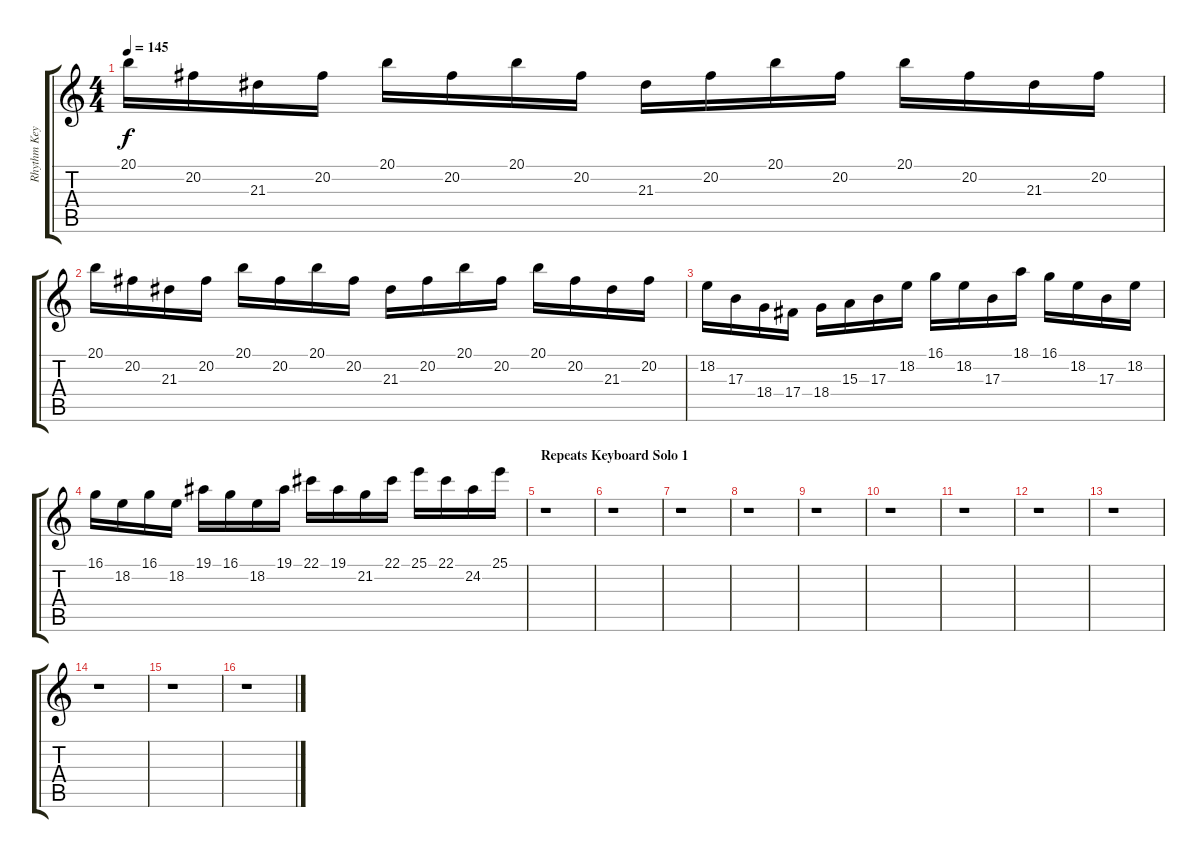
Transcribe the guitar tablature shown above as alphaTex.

\track ("Rhythm Keyboard" "Rhythm Key") {instrument pad1newage}
\staff {score tabs}
\tuning (Eb4 Bb3 Gb3 Db3 Ab2 Eb2) {hide}
\ts (4 4)
\tempo 145
\clef g2
\ks c
20.1.16{dy f} 20.2.16 21.3.16 20.2.16 20.1.16 20.2.16 20.1.16 20.2.16 21.3.16 20.2.16 20.1.16 20.2.16 20.1.16 20.2.16 21.3.16 20.2.16 |
20.1.16 20.2.16 21.3.16 20.2.16 20.1.16 20.2.16 20.1.16 20.2.16 21.3.16 20.2.16 20.1.16 20.2.16 20.1.16 20.2.16 21.3.16 20.2.16 |
18.2.16 17.3.16 18.4.16 17.4.16 18.4.16 15.3.16 17.3.16 18.2.16 16.1.16 18.2.16 17.3.16 18.1.16 16.1.16 18.2.16 17.3.16 18.2.16 |
16.1.16 18.2.16 16.1.16 18.2.16 19.1.16 16.1.16 18.2.16 19.1.16 22.1.16 19.1.16 21.2.16 22.1.16 25.1.16 22.1.16 24.2.16 25.1.16 |
\section ("" "Repeats Keyboard Solo 1")
r.1 |
r.1 |
r.1 |
r.1 |
r.1 |
r.1 |
r.1 |
r.1 |
r.1 |
r.1 |
r.1 |
r.1
